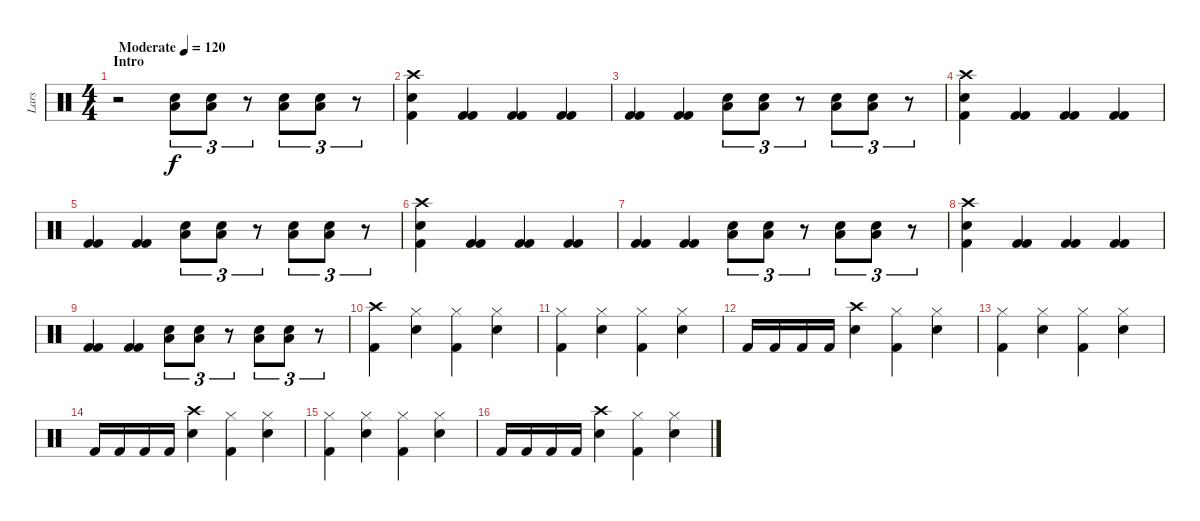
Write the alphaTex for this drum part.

\track ("Lars" "Lars") {instrument percussion}
\staff {score}
\articulation defaults
\ts (4 4)
\section ("" "Intro")
\tempo (120 "Moderate")
\clef neutral
\ks c
r.2{dy f} ("Low Floor Tom (hit)" "Snare (hit) 2").8{tu (3 2)} ("Low Floor Tom (hit)" "Snare (hit) 2").8{tu (3 2)} r.8{tu (3 2)} ("Low Floor Tom (hit)" "Snare (hit) 2").8{tu (3 2)} ("Low Floor Tom (hit)" "Snare (hit) 2").8{tu (3 2)} r.8{tu (3 2)} |
("Kick (hit) 2" "Crash high (hit)" "Snare (hit) 2").4 ("Kick (hit) 2" "Kick (hit) 2").4 ("Kick (hit) 2" "Kick (hit) 2").4 ("Kick (hit) 2" "Kick (hit) 2").4 |
("Kick (hit) 2" "Kick (hit) 2").4 ("Kick (hit) 2" "Kick (hit) 2").4 ("Low Floor Tom (hit)" "Snare (hit) 2").8{tu (3 2)} ("Low Floor Tom (hit)" "Snare (hit) 2").8{tu (3 2)} r.8{tu (3 2)} ("Low Floor Tom (hit)" "Snare (hit) 2").8{tu (3 2)} ("Low Floor Tom (hit)" "Snare (hit) 2").8{tu (3 2)} r.8{tu (3 2)} |
("Kick (hit) 2" "Crash high (hit)" "Snare (hit) 2").4 ("Kick (hit) 2" "Kick (hit) 2").4 ("Kick (hit) 2" "Kick (hit) 2").4 ("Kick (hit) 2" "Kick (hit) 2").4 |
("Kick (hit) 2" "Kick (hit) 2").4 ("Kick (hit) 2" "Kick (hit) 2").4 ("Low Floor Tom (hit)" "Snare (hit) 2").8{tu (3 2)} ("Low Floor Tom (hit)" "Snare (hit) 2").8{tu (3 2)} r.8{tu (3 2)} ("Low Floor Tom (hit)" "Snare (hit) 2").8{tu (3 2)} ("Low Floor Tom (hit)" "Snare (hit) 2").8{tu (3 2)} r.8{tu (3 2)} |
("Kick (hit) 2" "Crash high (hit)" "Snare (hit) 2").4 ("Kick (hit) 2" "Kick (hit) 2").4 ("Kick (hit) 2" "Kick (hit) 2").4 ("Kick (hit) 2" "Kick (hit) 2").4 |
("Kick (hit) 2" "Kick (hit) 2").4 ("Kick (hit) 2" "Kick (hit) 2").4 ("Low Floor Tom (hit)" "Snare (hit) 2").8{tu (3 2)} ("Low Floor Tom (hit)" "Snare (hit) 2").8{tu (3 2)} r.8{tu (3 2)} ("Low Floor Tom (hit)" "Snare (hit) 2").8{tu (3 2)} ("Low Floor Tom (hit)" "Snare (hit) 2").8{tu (3 2)} r.8{tu (3 2)} |
("Kick (hit) 2" "Crash high (hit)" "Snare (hit) 2").4 ("Kick (hit) 2" "Kick (hit) 2").4 ("Kick (hit) 2" "Kick (hit) 2").4 ("Kick (hit) 2" "Kick (hit) 2").4 |
("Kick (hit) 2" "Kick (hit) 2").4 ("Kick (hit) 2" "Kick (hit) 2").4 ("Low Floor Tom (hit)" "Snare (hit) 2").8{tu (3 2)} ("Low Floor Tom (hit)" "Snare (hit) 2").8{tu (3 2)} r.8{tu (3 2)} ("Low Floor Tom (hit)" "Snare (hit) 2").8{tu (3 2)} ("Low Floor Tom (hit)" "Snare (hit) 2").8{tu (3 2)} r.8{tu (3 2)} |
("Kick (hit) 2" "Crash high (hit)").4 ("Snare (hit) 2" "Hi-Hat (closed)").4 ("Kick (hit) 2" "Hi-Hat (closed)").4 ("Snare (hit) 2" "Hi-Hat (closed)").4 |
("Kick (hit) 2" "Hi-Hat (closed)").4 ("Snare (hit) 2" "Hi-Hat (closed)").4 ("Kick (hit) 2" "Hi-Hat (closed)").4 ("Snare (hit) 2" "Hi-Hat (closed)").4 |
"Kick (hit) 2".16 "Kick (hit) 2".16 "Kick (hit) 2".16 "Kick (hit) 2".16 ("Snare (hit) 2" "Crash high (hit)").4 ("Kick (hit) 2" "Hi-Hat (closed)").4 ("Snare (hit) 2" "Hi-Hat (closed)").4 |
("Kick (hit) 2" "Hi-Hat (closed)").4 ("Snare (hit) 2" "Hi-Hat (closed)").4 ("Kick (hit) 2" "Hi-Hat (closed)").4 ("Snare (hit) 2" "Hi-Hat (closed)").4 |
"Kick (hit) 2".16 "Kick (hit) 2".16 "Kick (hit) 2".16 "Kick (hit) 2".16 ("Snare (hit) 2" "Crash high (hit)").4 ("Kick (hit) 2" "Hi-Hat (closed)").4 ("Snare (hit) 2" "Hi-Hat (closed)").4 |
("Kick (hit) 2" "Hi-Hat (closed)").4 ("Snare (hit) 2" "Hi-Hat (closed)").4 ("Kick (hit) 2" "Hi-Hat (closed)").4 ("Snare (hit) 2" "Hi-Hat (closed)").4 |
"Kick (hit) 2".16 "Kick (hit) 2".16 "Kick (hit) 2".16 "Kick (hit) 2".16 ("Snare (hit) 2" "Crash high (hit)").4 ("Kick (hit) 2" "Hi-Hat (closed)").4 ("Snare (hit) 2" "Hi-Hat (closed)").4
